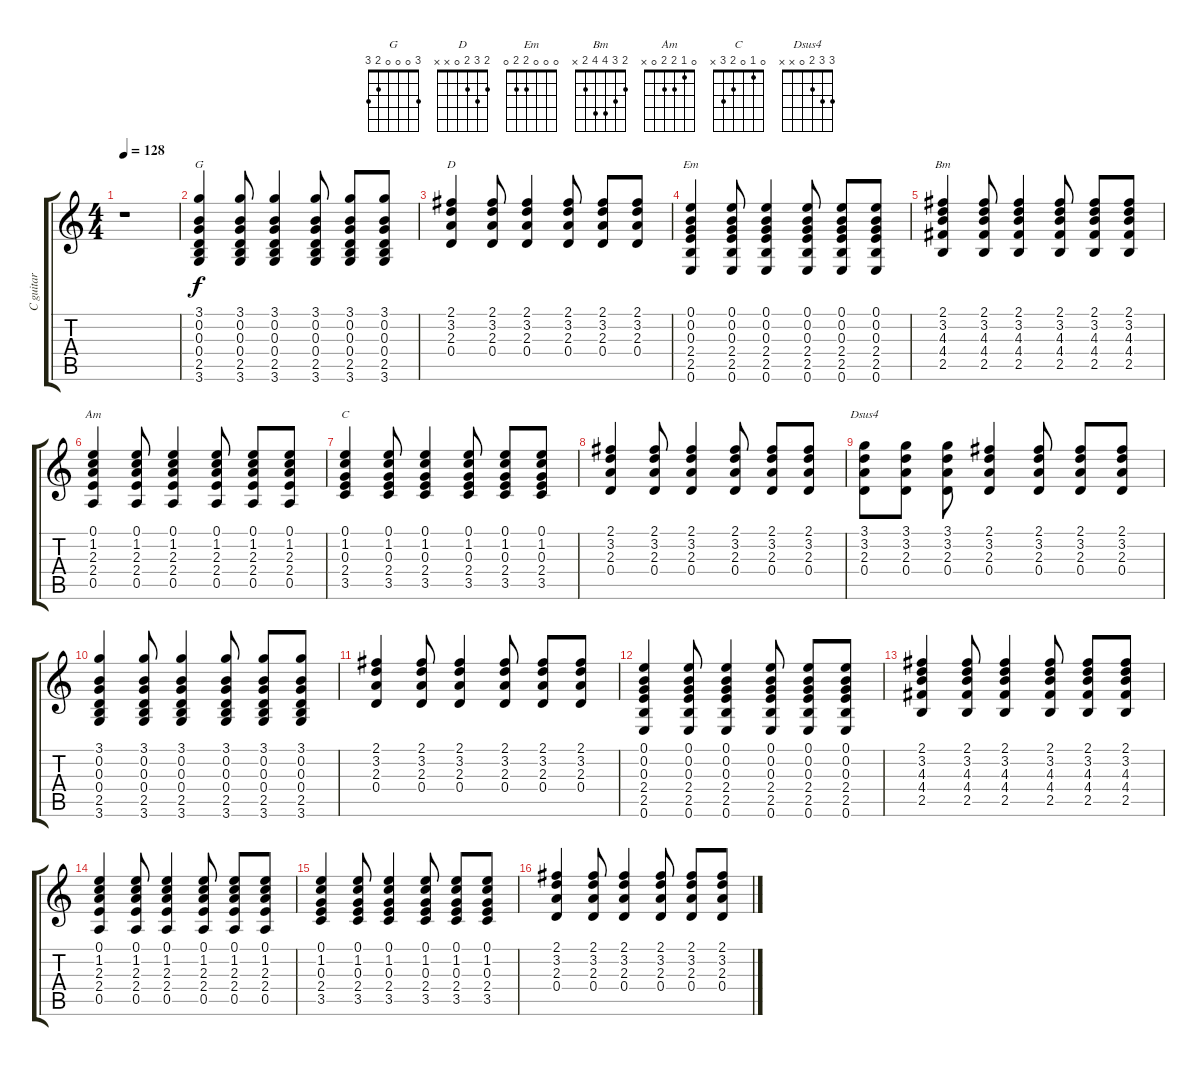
\track ("C guitar" "C guitar") {instrument acousticguitarsteel}
\staff {score tabs}
\tuning (E4 B3 G3 D3 A2 E2) {hide}
\chord ("G" 3 0 0 0 2 3)
\chord ("D" 2 3 2 0 x x)
\chord ("Em" 0 0 0 2 2 0)
\chord ("Bm" 2 3 4 4 2 x)
\chord ("Am" 0 1 2 2 0 x)
\chord ("C" 0 1 0 2 3 x)
\chord ("Dsus4" 3 3 2 0 x x)
\ts (4 4)
\tempo 128
\clef g2
\ks c
r.1{dy f instrument acousticguitarsteel} |
(3.1 0.2 0.3 0.4 2.5 3.6).4{ch "G"} (3.1 0.2 0.3 0.4 2.5 3.6).8 (3.1 0.2 0.3 0.4 2.5 3.6).4 (3.1 0.2 0.3 0.4 2.5 3.6).8 (3.1 0.2 0.3 0.4 2.5 3.6).8 (3.1 0.2 0.3 0.4 2.5 3.6).8 |
(2.1 3.2 2.3 0.4).4{ch "D"} (2.1 3.2 2.3 0.4).8 (2.1 3.2 2.3 0.4).4 (2.1 3.2 2.3 0.4).8 (2.1 3.2 2.3 0.4).8 (2.1 3.2 2.3 0.4).8 |
(0.1 0.2 0.3 2.4 2.5 0.6).4{ch "Em"} (0.1 0.2 0.3 2.4 2.5 0.6).8 (0.1 0.2 0.3 2.4 2.5 0.6).4 (0.1 0.2 0.3 2.4 2.5 0.6).8 (0.1 0.2 0.3 2.4 2.5 0.6).8 (0.1 0.2 0.3 2.4 2.5 0.6).8 |
(2.1 3.2 4.3 4.4 2.5).4{ch "Bm"} (2.1 3.2 4.3 4.4 2.5).8 (2.1 3.2 4.3 4.4 2.5).4 (2.1 3.2 4.3 4.4 2.5).8 (2.1 3.2 4.3 4.4 2.5).8 (2.1 3.2 4.3 4.4 2.5).8 |
(0.1 1.2 2.3 2.4 0.5).4{ch "Am"} (0.1 1.2 2.3 2.4 0.5).8 (0.1 1.2 2.3 2.4 0.5).4 (0.1 1.2 2.3 2.4 0.5).8 (0.1 1.2 2.3 2.4 0.5).8 (0.1 1.2 2.3 2.4 0.5).8 |
(0.1 1.2 0.3 2.4 3.5).4{ch "C"} (0.1 1.2 0.3 2.4 3.5).8 (0.1 1.2 0.3 2.4 3.5).4 (0.1 1.2 0.3 2.4 3.5).8 (0.1 1.2 0.3 2.4 3.5).8 (0.1 1.2 0.3 2.4 3.5).8 |
(2.1 3.2 2.3 0.4).4 (2.1 3.2 2.3 0.4).8 (2.1 3.2 2.3 0.4).4 (2.1 3.2 2.3 0.4).8 (2.1 3.2 2.3 0.4).8 (2.1 3.2 2.3 0.4).8 |
(3.1 3.2 2.3 0.4).8{ch "Dsus4"} (3.1 3.2 2.3 0.4).8 (3.1 3.2 2.3 0.4).8 (2.1 3.2 2.3 0.4).4 (2.1 3.2 2.3 0.4).8 (2.1 3.2 2.3 0.4).8 (2.1 3.2 2.3 0.4).8 |
(3.1 0.2 0.3 0.4 2.5 3.6).4 (3.1 0.2 0.3 0.4 2.5 3.6).8 (3.1 0.2 0.3 0.4 2.5 3.6).4 (3.1 0.2 0.3 0.4 2.5 3.6).8 (3.1 0.2 0.3 0.4 2.5 3.6).8 (3.1 0.2 0.3 0.4 2.5 3.6).8 |
(2.1 3.2 2.3 0.4).4 (2.1 3.2 2.3 0.4).8 (2.1 3.2 2.3 0.4).4 (2.1 3.2 2.3 0.4).8 (2.1 3.2 2.3 0.4).8 (2.1 3.2 2.3 0.4).8 |
(0.1 0.2 0.3 2.4 2.5 0.6).4 (0.1 0.2 0.3 2.4 2.5 0.6).8 (0.1 0.2 0.3 2.4 2.5 0.6).4 (0.1 0.2 0.3 2.4 2.5 0.6).8 (0.1 0.2 0.3 2.4 2.5 0.6).8 (0.1 0.2 0.3 2.4 2.5 0.6).8 |
(2.1 3.2 4.3 4.4 2.5).4 (2.1 3.2 4.3 4.4 2.5).8 (2.1 3.2 4.3 4.4 2.5).4 (2.1 3.2 4.3 4.4 2.5).8 (2.1 3.2 4.3 4.4 2.5).8 (2.1 3.2 4.3 4.4 2.5).8 |
(0.1 1.2 2.3 2.4 0.5).4 (0.1 1.2 2.3 2.4 0.5).8 (0.1 1.2 2.3 2.4 0.5).4 (0.1 1.2 2.3 2.4 0.5).8 (0.1 1.2 2.3 2.4 0.5).8 (0.1 1.2 2.3 2.4 0.5).8 |
(0.1 1.2 0.3 2.4 3.5).4 (0.1 1.2 0.3 2.4 3.5).8 (0.1 1.2 0.3 2.4 3.5).4 (0.1 1.2 0.3 2.4 3.5).8 (0.1 1.2 0.3 2.4 3.5).8 (0.1 1.2 0.3 2.4 3.5).8 |
(2.1 3.2 2.3 0.4).4 (2.1 3.2 2.3 0.4).8 (2.1 3.2 2.3 0.4).4 (2.1 3.2 2.3 0.4).8 (2.1 3.2 2.3 0.4).8 (2.1 3.2 2.3 0.4).8
